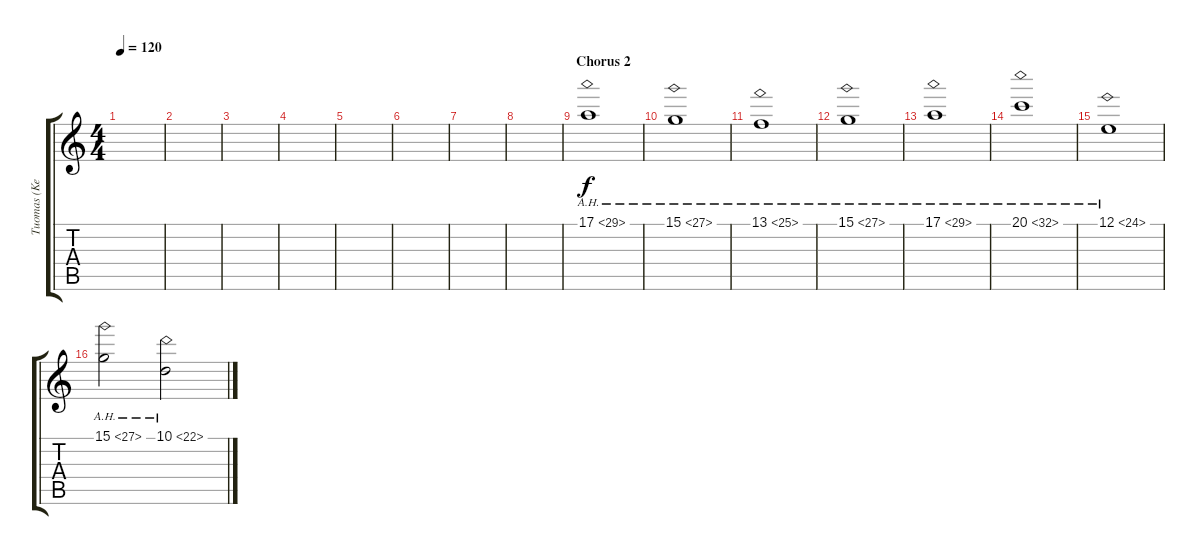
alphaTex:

\track ("Tuomas (Keyboards)" "Tuomas (Ke") {instrument pad4choir}
\staff {score tabs}
\tuning (E4 B3 G3 D3 A2 E2) {hide}
\ts (4 4)
\tempo 120
\clef g2
\ks c
|
|
|
|
|
|
|
|
\section ("" "Chorus 2")
17.1{ah 12}.1{instrument drawbarorgan} |
15.1{ah 12}.1 |
13.1{ah 12}.1 |
15.1{ah 12}.1 |
17.1{ah 12}.1 |
20.1{ah 12}.1 |
12.1{ah 12}.1 |
15.1{ah 12}.2 10.1{ah 12}.2
